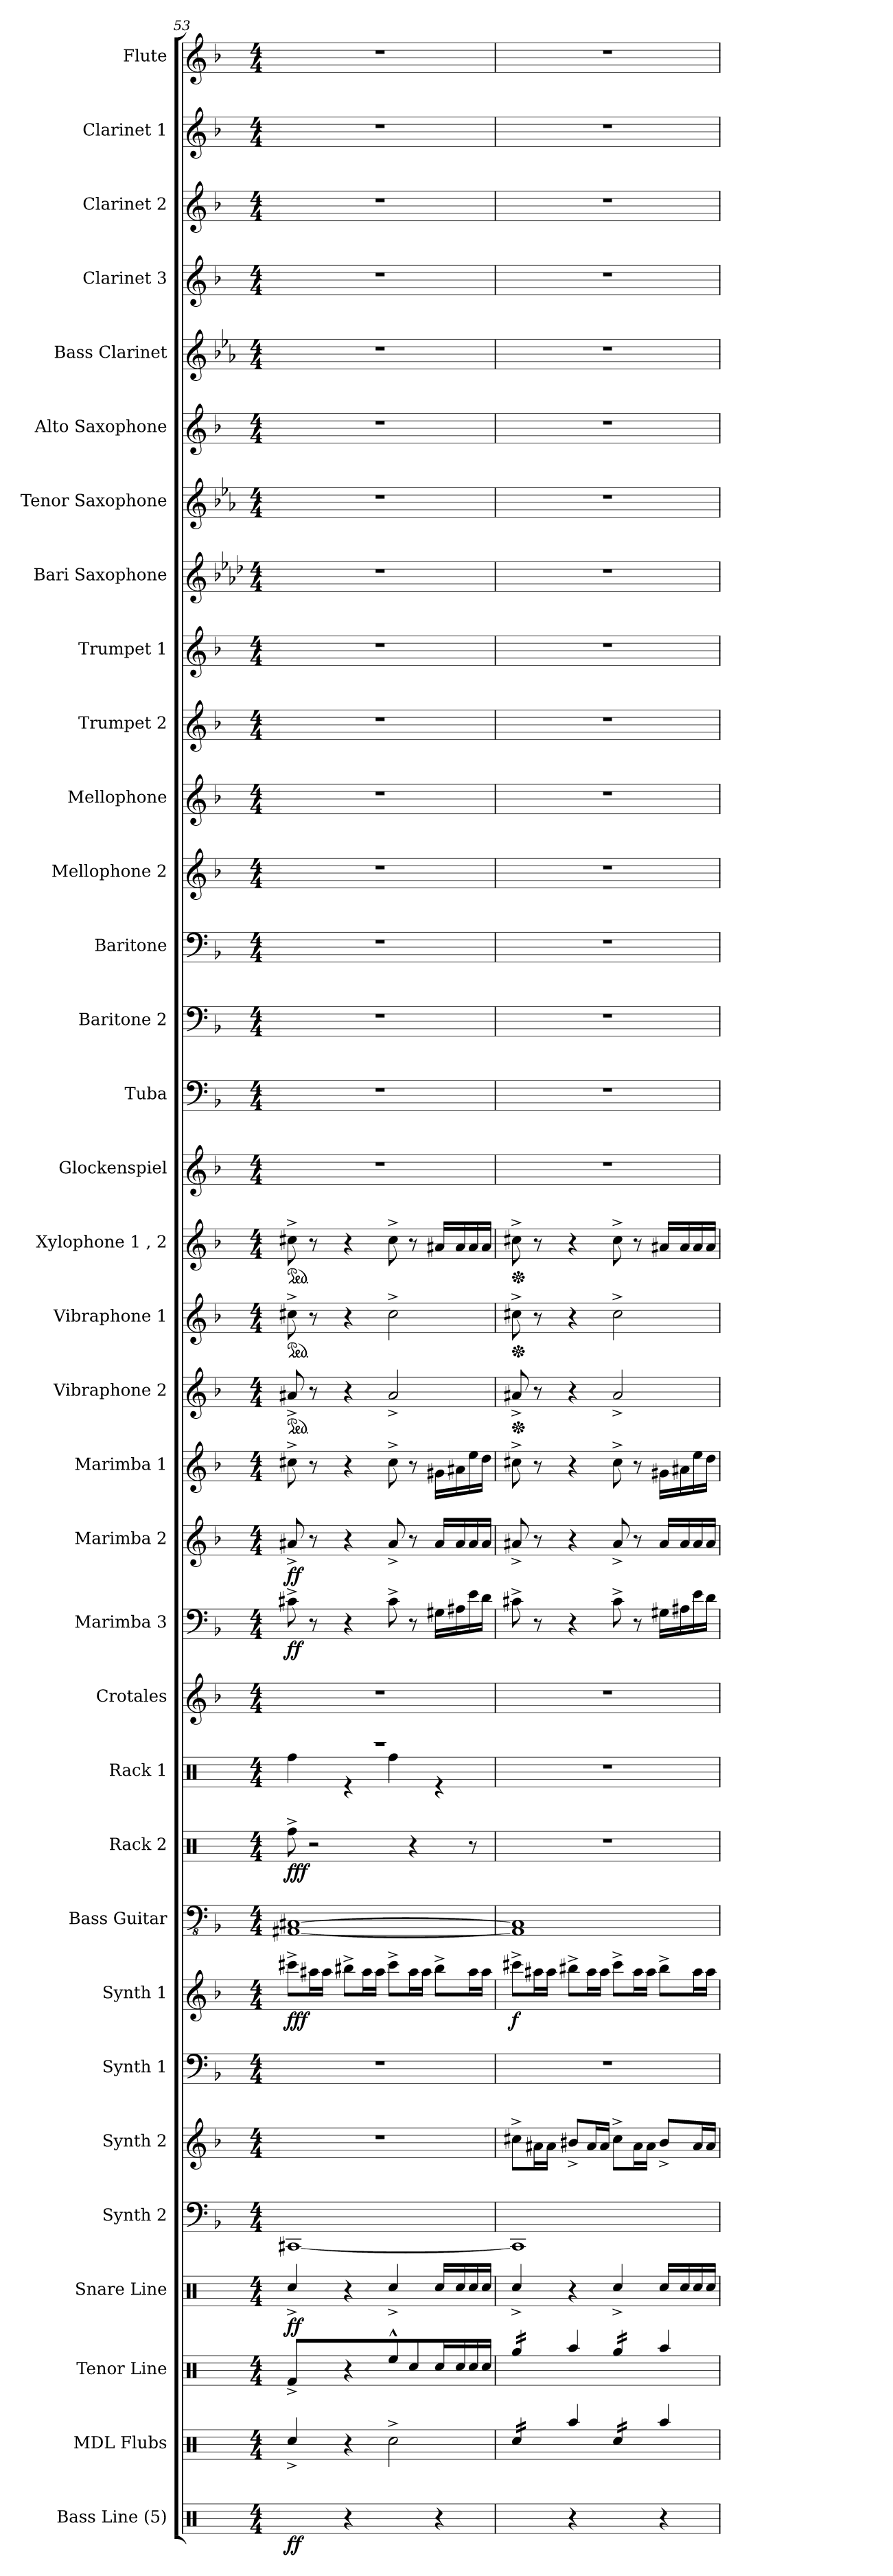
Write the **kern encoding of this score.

**kern	**dynam	**kern	**kern	**kern	**dynam	**kern	**kern	**kern	**kern	**dynam	**kern	**kern	**dynam	**kern	**kern	**kern	**dynam	**kern	**dynam	**kern	**kern	**kern	**kern	**kern	**kern	**kern	**kern	**kern	**kern	**kern	**kern	**kern	**kern	**kern	**kern	**kern	**kern	**kern	**kern
*part34	*part34	*part33	*part32	*part31	*part31	*part30	*part29	*part28	*part27	*part27	*part26	*part25	*part25	*part24	*part23	*part22	*part22	*part21	*part21	*part20	*part19	*part18	*part17	*part16	*part15	*part14	*part13	*part12	*part11	*part10	*part9	*part8	*part7	*part6	*part5	*part4	*part3	*part2	*part1
*staff34	*staff34	*staff33	*staff32	*staff31	*staff31	*staff30	*staff29	*staff28	*staff27	*staff27	*staff26	*staff25	*staff25	*staff24	*staff23	*staff22	*staff22	*staff21	*staff21	*staff20	*staff19	*staff18	*staff17	*staff16	*staff15	*staff14	*staff13	*staff12	*staff11	*staff10	*staff9	*staff8	*staff7	*staff6	*staff5	*staff4	*staff3	*staff2	*staff1
*I"Bass Line (5)	*	*I"MDL Flubs	*I"Tenor Line	*I"Snare Line	*	*I"Synth 2	*I"Synth 2	*I"Synth 1	*I"Synth 1	*	*I"Bass Guitar	*I"Rack 2	*	*I"Rack 1	*I"Crotales	*I"Marimba 3	*	*I"Marimba 2	*	*I"Marimba 1	*I"Vibraphone 2	*I"Vibraphone 1	*I"Xylophone 1 , 2	*I"Glockenspiel	*I"Tuba	*I"Baritone 2	*I"Baritone	*I"Mellophone 2	*I"Mellophone	*I"Trumpet 2	*I"Trumpet 1	*I"Bari Saxophone	*I"Tenor Saxophone	*I"Alto Saxophone	*I"Bass Clarinet	*I"Clarinet 3	*I"Clarinet 2	*I"Clarinet 1	*I"Flute
*I'B. L.	*	*I'FB.	*I'TN. L.	*I'SN. L.	*	*	*	*I'Synth.	*I'Synth.	*	*I'B. Guit.	*	*	*	*I'Cro.	*I'Mrm.	*	*I'Mrm. 2	*	*I'Mrm. 1	*I'Vibe 2	*I'Vibe 1	*I'Xyl.	*I'Glk.	*I'Tba.	*	*I'Bar.	*I'Mph.	*I'Mph.	*I'Tpt. 2,3	*I'Tpt. 1	*I'Bar. Sax.	*I'T. Sax.	*I'A. Sax.	*I'B. Cl.	*	*I'Cl. 2,3	*I'Cl. 1	*I'Fl.
*clefX	*	*clefX	*clefX	*clefX	*	*clefF4	*clefG2	*clefF4	*clefG2	*	*clefFv4	*clefX	*	*clefX	*clefG2	*clefF4	*	*clefG2	*	*clefG2	*clefG2	*clefG2	*clefG2	*clefG2	*clefF4	*clefF4	*clefF4	*clefG2	*clefG2	*clefG2	*clefG2	*clefG2	*clefG2	*clefG2	*clefG2	*clefG2	*clefG2	*clefG2	*clefG2
*	*	*	*	*	*	*	*	*	*	*	*	*	*	*	*ITrd-14c-24	*	*	*	*	*	*	*	*ITrd-7c-12	*ITrd-14c-24	*	*	*	*ITrd4c7	*ITrd4c7	*ITrd1c2	*ITrd1c2	*ITrd12c21	*ITrd8c14	*ITrd5c9	*ITrd8c14	*ITrd1c2	*ITrd1c2	*ITrd1c2	*
*k[]	*	*k[]	*k[]	*k[]	*	*k[b-]	*k[b-]	*k[b-]	*k[b-]	*	*k[b-]	*k[]	*	*k[]	*k[b-]	*k[b-]	*	*k[b-]	*	*k[b-]	*k[b-]	*k[b-]	*k[b-]	*k[b-]	*k[b-]	*k[b-]	*k[b-]	*k[b-e-]	*k[b-e-]	*k[b-e-a-]	*k[b-e-a-]	*k[b-e-a-d-]	*k[b-e-a-]	*k[b-e-a-d-]	*k[b-e-a-]	*k[b-e-a-]	*k[b-e-a-]	*k[b-e-a-]	*k[b-]
*M4/4	*	*M4/4	*M4/4	*M4/4	*	*M4/4	*M4/4	*M4/4	*M4/4	*	*M4/4	*M4/4	*	*M4/4	*M4/4	*M4/4	*	*M4/4	*	*M4/4	*M4/4	*M4/4	*M4/4	*M4/4	*M4/4	*M4/4	*M4/4	*M4/4	*M4/4	*M4/4	*M4/4	*M4/4	*M4/4	*M4/4	*M4/4	*M4/4	*M4/4	*M4/4	*M4/4
=53	=53	=53	=53	=53	=53	=53	=53	=53	=53	=53	=53	=53	=53	=53	=53	=53	=53	=53	=53	=53	=53	=53	=53	=53	=53	=53	=53	=53	=53	=53	=53	=53	=53	=53	=53	=53	=53	=53	=53
*	*	*	*	*	*	*	*	*	*	*	*	*	*	*^	*	*	*	*	*	*	*	*	*	*	*	*	*	*	*	*	*	*	*	*	*	*	*	*	*
*	*	*	*	*	*	*	*	*	*	*	*	*	*	*	*	*	*	*	*	*	*	*ped	*	*	*	*	*	*	*	*	*	*	*	*	*	*	*	*	*	*
*	*	*	*	*	*	*	*	*	*	*	*	*	*	*	*	*	*	*	*	*	*	*	*ped	*	*	*	*	*	*	*	*	*	*	*	*	*	*	*	*	*
*	*	*	*	*	*	*	*	*	*	*	*	*	*	*	*	*	*	*	*	*	*	*	*	*ped	*	*	*	*	*	*	*	*	*	*	*	*	*	*	*	*
!	!LO:DY:b	!	!	!	!	!	!	!	!	!	!	!	!	!	!	!	!	!	!	!	!	!	!	!	!	!	!	!	!	!	!	!	!	!	!	!	!	!	!	!
!	!LO:DY:n=1:b	!	!	!	!LO:DY:b	!	!	!	!	!	!	!	!	!	!	!	!	!	!	!	!	!	!	!	!	!	!	!	!	!	!	!	!	!	!	!	!	!	!	!
!	!	!	!	!	!LO:DY:n=1:b	!	!	!	!	!LO:DY:b	!	!	!	!	!	!	!	!	!	!	!	!	!	!	!	!	!	!	!	!	!	!	!	!	!	!	!	!	!	!
!	!	!	!	!	!	!	!	!	!	!LO:DY:n=1:b	!	!	!	!	!	!	!	!	!	!	!	!	!	!	!	!	!	!	!	!	!	!	!	!	!	!	!	!	!	!
!	!	!	!	!	!	!	!	!	!	!LO:DY:n=2:b	!	!	!LO:DY:b	!	!	!	!	!	!	!	!	!	!	!	!	!	!	!	!	!	!	!	!	!	!	!	!	!	!	!
!	!	!	!	!	!	!	!	!	!	!	!	!	!LO:DY:n=1:b	!	!	!	!	!	!	!	!	!	!	!	!	!	!	!	!	!	!	!	!	!	!	!	!	!	!	!
!	!	!	!	!	!	!	!	!	!	!	!	!	!LO:DY:n=2:b	!	!	!	!	!LO:DY:b	!	!	!	!	!	!	!	!	!	!	!	!	!	!	!	!	!	!	!	!	!	!
!	!	!	!	!	!	!	!	!	!	!	!	!	!	!	!	!	!	!LO:DY:n=1:b	!	!LO:DY:b	!	!	!	!	!	!	!	!	!	!	!	!	!	!	!	!	!	!	!	!
!	!	!	!	!	!	!	!	!	!	!	!	!	!	!	!	!	!	!	!	!LO:DY:n=1:b	!	!	!	!	!	!	!	!	!	!	!	!	!	!	!	!	!	!	!	!
4R^/	f f	4Rcc^/	4Rf^/	4Rcc^/	f f	[1CC#X	1r	1r	8ccc#X^\L	f f f	[1AAA#X [1CC#X	8Rff^\	f f f	1r	4Rff\	1r	8c#X^\	f f	8a#X^/	f f	8cc#X^\	8a#X^/	8cc#X^\	8ccc#X^\	1r	1r	1r	1r	1r	1r	1r	1r	1r	1r	1r	1r	1r	1r	1r	1r
.	.	.	.	.	.	.	.	.	16aa#X\L	.	.	2r	.	.	.	.	8r	.	8r	.	8r	8r	8r	8r	.	.	.	.	.	.	.	.	.	.	.	.	.	.	.	.
.	.	.	.	.	.	.	.	.	16aa#\JJ	.	.	.	.	.	.	.	.	.	.	.	.	.	.	.	.	.	.	.	.	.	.	.	.	.	.	.	.	.	.	.
4r	.	4r	4r	4r	.	.	.	.	8bb#X^\L	.	.	.	.	.	4r	.	4r	.	4r	.	4r	4r	4r	4r	.	.	.	.	.	.	.	.	.	.	.	.	.	.	.	.
.	.	.	.	.	.	.	.	.	16aa#\L	.	.	.	.	.	.	.	.	.	.	.	.	.	.	.	.	.	.	.	.	.	.	.	.	.	.	.	.	.	.	.
.	.	.	.	.	.	.	.	.	16aa#\JJ	.	.	.	.	.	.	.	.	.	.	.	.	.	.	.	.	.	.	.	.	.	.	.	.	.	.	.	.	.	.	.
4R^/	.	2Rcc^\	8Ree^^/L	4Rcc^/	.	.	.	.	8ccc#^\L	.	.	.	.	.	4Rff\	.	8c#^\	.	8a#^/	.	8cc#^\	2a#^/	2cc#^\	8ccc#^\	.	.	.	.	.	.	.	.	.	.	.	.	.	.	.	.
.	.	.	8Rcc/	.	.	.	.	.	16aa#\L	.	.	4r	.	.	.	.	8r	.	8r	.	8r	.	.	8r	.	.	.	.	.	.	.	.	.	.	.	.	.	.	.	.
.	.	.	.	.	.	.	.	.	16aa#\JJ	.	.	.	.	.	.	.	.	.	.	.	.	.	.	.	.	.	.	.	.	.	.	.	.	.	.	.	.	.	.	.
*	*	*	*tremolo	*	*	*	*	*	*	*	*	*	*	*	*	*	*	*	*	*	*	*	*	*	*	*	*	*	*	*	*	*	*	*	*	*	*	*	*	*
4r	.	.	16Rcc/	16Rcc/LL	.	.	.	.	8bb#^\L	.	.	.	.	.	4r	.	16G#X\LL	.	16a#/LL	.	16g#X\LL	.	.	16aa#X/LL	.	.	.	.	.	.	.	.	.	.	.	.	.	.	.	.
.	.	.	16Rcc/	16Rcc/	.	.	.	.	.	.	.	.	.	.	.	.	16A#X\	.	16a#/	.	16a#X\	.	.	16aa#/	.	.	.	.	.	.	.	.	.	.	.	.	.	.	.	.
.	.	.	16Rcc/	16Rcc/	.	.	.	.	16aa#\L	.	.	8r	.	.	.	.	16e\	.	16a#/	.	16ee\	.	.	16aa#/	.	.	.	.	.	.	.	.	.	.	.	.	.	.	.	.
.	.	.	16Rcc/JJ	16Rcc/JJ	.	.	.	.	16aa#\JJ	.	.	.	.	.	.	.	16d\JJ	.	16a#/JJ	.	16dd\JJ	.	.	16aa#/JJ	.	.	.	.	.	.	.	.	.	.	.	.	.	.	.	.
*	*	*	*	*	*	*	*	*	*	*	*	*	*	*v	*v	*	*	*	*	*	*	*	*	*	*	*	*	*	*	*	*	*	*	*	*	*	*	*	*	*
=54	=54	=54	=54	=54	=54	=54	=54	=54	=54	=54	=54	=54	=54	=54	=54	=54	=54	=54	=54	=54	=54	=54	=54	=54	=54	=54	=54	=54	=54	=54	=54	=54	=54	=54	=54	=54	=54	=54	=54
*	*	*	*	*	*	*	*	*	*	*	*	*	*	*	*	*	*	*	*	*	*Xped	*	*	*	*	*	*	*	*	*	*	*	*	*	*	*	*	*	*
*	*	*	*	*	*	*	*	*	*	*	*	*	*	*	*	*	*	*	*	*	*	*Xped	*	*	*	*	*	*	*	*	*	*	*	*	*	*	*	*	*
*	*	*	*	*	*	*	*	*	*	*	*	*	*	*	*	*	*	*	*	*	*	*	*Xped	*	*	*	*	*	*	*	*	*	*	*	*	*	*	*	*
!	!	!	!	!	!	!	!	!	!	!LO:DY:b	!	!	!	!	!	!	!	!	!	!	!	!	!	!	!	!	!	!	!	!	!	!	!	!	!	!	!	!	!
*	*	*tremolo	*	*	*	*	*	*	*	*	*	*	*	*	*	*	*	*	*	*	*	*	*	*	*	*	*	*	*	*	*	*	*	*	*	*	*	*	*
4R^/	.	16Rcc/LL	16Rgg/LL	4Rcc^/	.	1CC#]	8cc#X^\L	1r	8ccc#X^\L	f	1AAA#] 1CC#]	1r	.	1r	1r	8c#X^\	.	8a#X^/	.	8cc#X^\	8a#X^/	8cc#X^\	8ccc#X^\	1r	1r	1r	1r	1r	1r	1r	1r	1r	1r	1r	1r	1r	1r	1r	1r
.	.	16Rcc/	16Rgg/	.	.	.	.	.	.	.	.	.	.	.	.	.	.	.	.	.	.	.	.	.	.	.	.	.	.	.	.	.	.	.	.	.	.	.	.
.	.	16Rcc/	16Rgg/	.	.	.	16a#X\L	.	16aa#X\L	.	.	.	.	.	.	8r	.	8r	.	8r	8r	8r	8r	.	.	.	.	.	.	.	.	.	.	.	.	.	.	.	.
.	.	16Rcc/JJ	16Rgg/JJ	.	.	.	16a#\JJ	.	16aa#\JJ	.	.	.	.	.	.	.	.	.	.	.	.	.	.	.	.	.	.	.	.	.	.	.	.	.	.	.	.	.	.
*	*	*	*Xtremolo	*	*	*	*	*	*	*	*	*	*	*	*	*	*	*	*	*	*	*	*	*	*	*	*	*	*	*	*	*	*	*	*	*	*	*	*
*	*	*Xtremolo	*	*	*	*	*	*	*	*	*	*	*	*	*	*	*	*	*	*	*	*	*	*	*	*	*	*	*	*	*	*	*	*	*	*	*	*	*
4r	.	4Raa/	4Raa/	4r	.	.	8b#X^/L	.	8bb#X^\L	.	.	.	.	.	.	4r	.	4r	.	4r	4r	4r	4r	.	.	.	.	.	.	.	.	.	.	.	.	.	.	.	.
.	.	.	.	.	.	.	16a#/L	.	16aa#\L	.	.	.	.	.	.	.	.	.	.	.	.	.	.	.	.	.	.	.	.	.	.	.	.	.	.	.	.	.	.
.	.	.	.	.	.	.	16a#/JJ	.	16aa#\JJ	.	.	.	.	.	.	.	.	.	.	.	.	.	.	.	.	.	.	.	.	.	.	.	.	.	.	.	.	.	.
*	*	*tremolo	*	*	*	*	*	*	*	*	*	*	*	*	*	*	*	*	*	*	*	*	*	*	*	*	*	*	*	*	*	*	*	*	*	*	*	*	*
*	*	*	*tremolo	*	*	*	*	*	*	*	*	*	*	*	*	*	*	*	*	*	*	*	*	*	*	*	*	*	*	*	*	*	*	*	*	*	*	*	*
4R^/	.	16Rcc/LL	16Rgg/LL	4Rcc^/	.	.	8cc#^\L	.	8ccc#^\L	.	.	.	.	.	.	8c#^\	.	8a#^/	.	8cc#^\	2a#^/	2cc#^\	8ccc#^\	.	.	.	.	.	.	.	.	.	.	.	.	.	.	.	.
.	.	16Rcc/	16Rgg/	.	.	.	.	.	.	.	.	.	.	.	.	.	.	.	.	.	.	.	.	.	.	.	.	.	.	.	.	.	.	.	.	.	.	.	.
.	.	16Rcc/	16Rgg/	.	.	.	16a#\L	.	16aa#\L	.	.	.	.	.	.	8r	.	8r	.	8r	.	.	8r	.	.	.	.	.	.	.	.	.	.	.	.	.	.	.	.
.	.	16Rcc/JJ	16Rgg/JJ	.	.	.	16a#\JJ	.	16aa#\JJ	.	.	.	.	.	.	.	.	.	.	.	.	.	.	.	.	.	.	.	.	.	.	.	.	.	.	.	.	.	.
*	*	*	*Xtremolo	*	*	*	*	*	*	*	*	*	*	*	*	*	*	*	*	*	*	*	*	*	*	*	*	*	*	*	*	*	*	*	*	*	*	*	*
*	*	*Xtremolo	*	*	*	*	*	*	*	*	*	*	*	*	*	*	*	*	*	*	*	*	*	*	*	*	*	*	*	*	*	*	*	*	*	*	*	*	*
4r	.	4Raa/	4Raa/	16Rcc/LL	.	.	8b#^/L	.	8bb#^\L	.	.	.	.	.	.	16G#X\LL	.	16a#/LL	.	16g#X\LL	.	.	16aa#X/LL	.	.	.	.	.	.	.	.	.	.	.	.	.	.	.	.
.	.	.	.	16Rcc/	.	.	.	.	.	.	.	.	.	.	.	16A#X\	.	16a#/	.	16a#X\	.	.	16aa#/	.	.	.	.	.	.	.	.	.	.	.	.	.	.	.	.
.	.	.	.	16Rcc/	.	.	16a#/L	.	16aa#\L	.	.	.	.	.	.	16e\	.	16a#/	.	16ee\	.	.	16aa#/	.	.	.	.	.	.	.	.	.	.	.	.	.	.	.	.
.	.	.	.	16Rcc/JJ	.	.	16a#/JJ	.	16aa#\JJ	.	.	.	.	.	.	16d\JJ	.	16a#/JJ	.	16dd\JJ	.	.	16aa#/JJ	.	.	.	.	.	.	.	.	.	.	.	.	.	.	.	.
=	=	=	=	=	=	=	=	=	=	=	=	=	=	=	=	=	=	=	=	=	=	=	=	=	=	=	=	=	=	=	=	=	=	=	=	=	=	=	=
*-	*-	*-	*-	*-	*-	*-	*-	*-	*-	*-	*-	*-	*-	*-	*-	*-	*-	*-	*-	*-	*-	*-	*-	*-	*-	*-	*-	*-	*-	*-	*-	*-	*-	*-	*-	*-	*-	*-	*-
